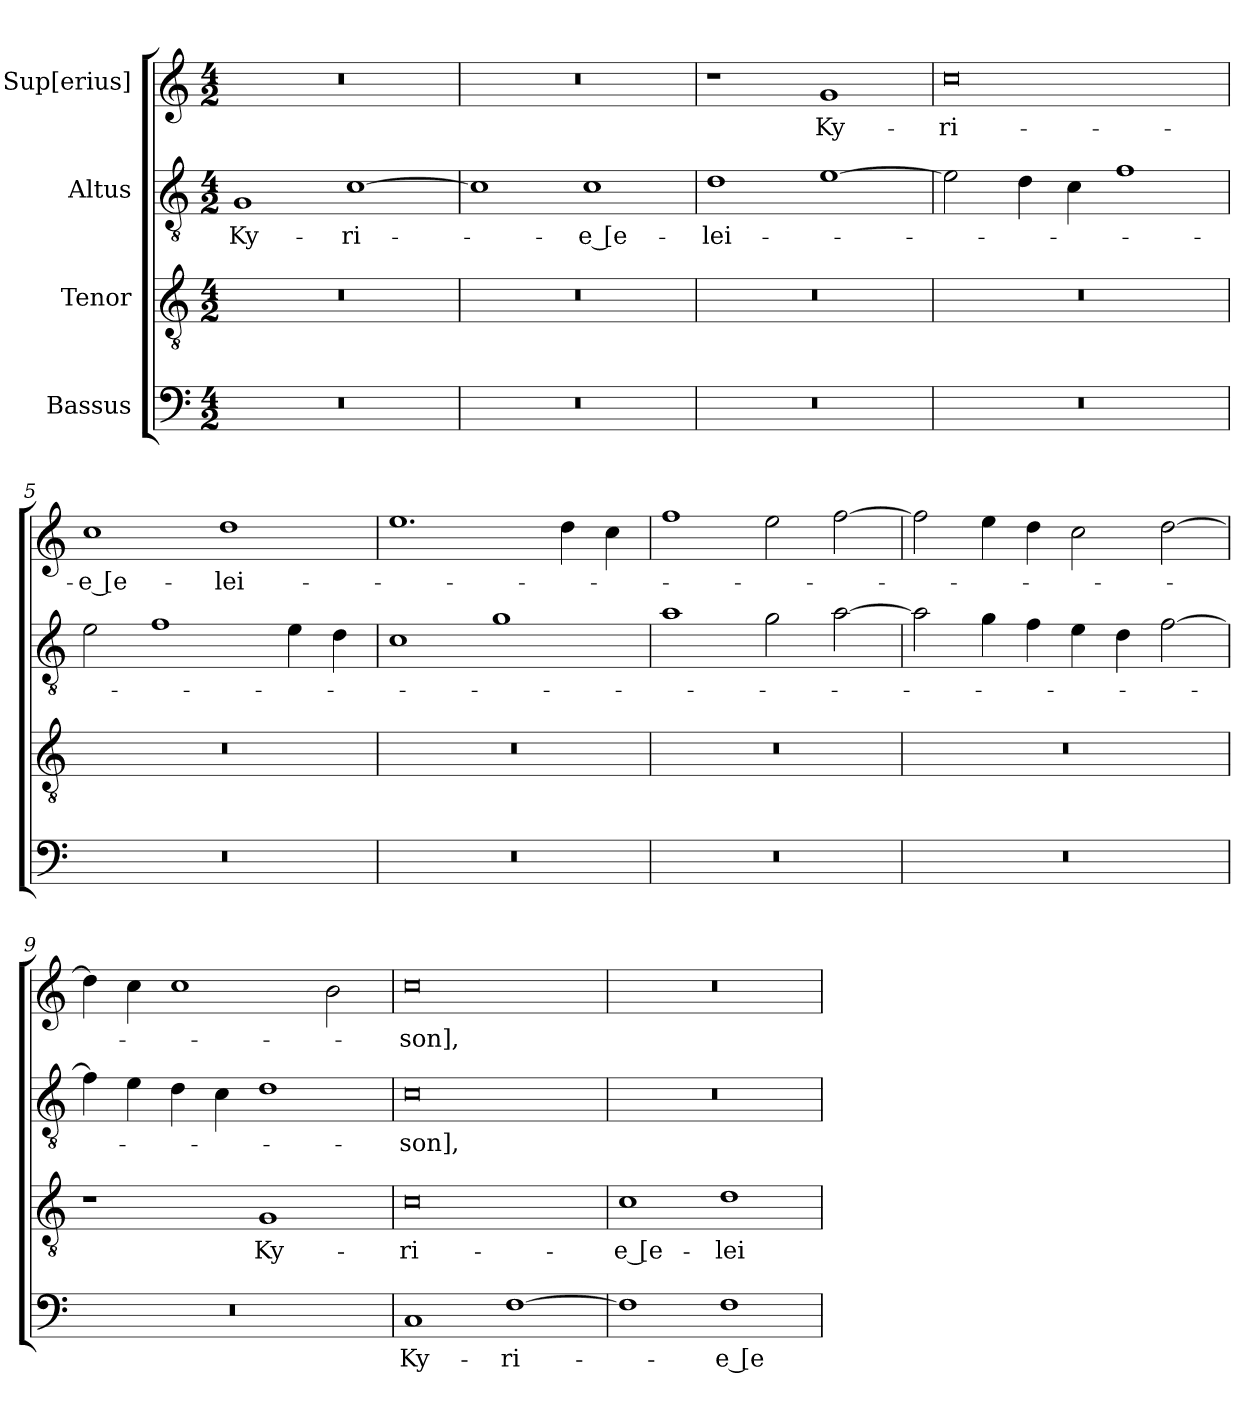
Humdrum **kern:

**kern	**text	**kern	**text	**kern	**text	**kern	**text
*part4	*part4	*part3	*part3	*part2	*part2	*part1	*part1
*staff4	*staff4	*staff3	*staff3	*staff2	*staff2	*staff1	*staff1
*I"Bassus	*	*I"Tenor	*	*I"Altus	*	*I"Sup[erius]	*
*clefF4	*	*clefGv2	*	*clefGv2	*	*clefG2	*
*k[]	*	*k[]	*	*k[]	*	*k[]	*
*M4/2	*	*M4/2	*	*M4/2	*	*M4/2	*
=1	=1	=1	=1	=1	=1	=1	=1
0r	.	0r	.	1G/	Ky-	0r	.
.	.	.	.	[1c\	-ri-	.	.
=2	=2	=2	=2	=2	=2	=2	=2
0r	.	0r	.	1c\]	.	0r	.
.	.	.	.	1c\	-e [e-	.	.
=3	=3	=3	=3	=3	=3	=3	=3
0r	.	0r	.	1d\	-lei-	1r	.
.	.	.	.	[1e\	.	1g/	Ky-
=4	=4	=4	=4	=4	=4	=4	=4
0r	.	0r	.	2e\]	.	0cc\	-ri-
.	.	.	.	4d\	.	.	.
.	.	.	.	4c\	.	.	.
.	.	.	.	1f\	.	.	.
=5	=5	=5	=5	=5	=5	=5	=5
0r	.	0r	.	2e\	.	1cc\	-e [e-
.	.	.	.	1f\	.	.	.
.	.	.	.	.	.	1dd\	-lei-
.	.	.	.	4e\	.	.	.
.	.	.	.	4d\	.	.	.
=6	=6	=6	=6	=6	=6	=6	=6
0r	.	0r	.	1c\	.	1.ee\	.
.	.	.	.	1g\	.	.	.
.	.	.	.	.	.	4dd\	.
.	.	.	.	.	.	4cc\	.
=7	=7	=7	=7	=7	=7	=7	=7
0r	.	0r	.	1a\	.	1ff\	.
.	.	.	.	2g\	.	2ee\	.
.	.	.	.	[2a\	.	[2ff\	.
=8	=8	=8	=8	=8	=8	=8	=8
0r	.	0r	.	2a\]	.	2ff\]	.
.	.	.	.	4g\	.	4ee\	.
.	.	.	.	4f\	.	4dd\	.
.	.	.	.	4e\	.	2cc\	.
.	.	.	.	4d\	.	.	.
.	.	.	.	[2f\	.	[2dd\	.
=9	=9	=9	=9	=9	=9	=9	=9
0r	.	1r	.	4f\]	.	4dd\]	.
.	.	.	.	4e\	.	4cc\	.
.	.	.	.	4d\	.	1cc\	.
.	.	.	.	4c\	.	.	.
.	.	1G/	Ky-	1d\	.	.	.
.	.	.	.	.	.	2b\	.
=10	=10	=10	=10	=10	=10	=10	=10
1C/	Ky-	0c\	-ri-	0c\	-son],	0cc\	-son],
[1F\	-ri-	.	.	.	.	.	.
=11	=11	=11	=11	=11	=11	=11	=11
1F\]	.	1c\	-e [e-	0r	.	0r	.
1F\	-e [e-	1d\	-lei-	.	.	.	.
=	=	=	=	=	=	=	=
*-	*-	*-	*-	*-	*-	*-	*-
